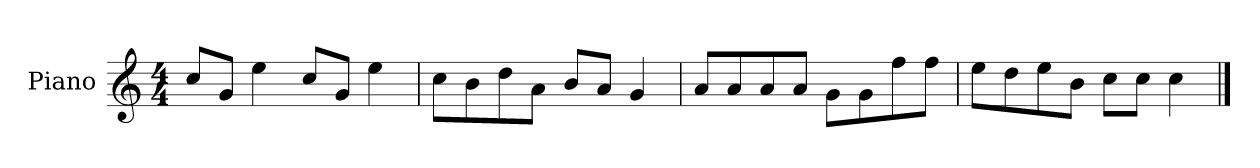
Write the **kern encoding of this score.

**kern
*part1
*staff1
*I"Piano
*I'P-no
*clefG2
*k[]
*M4/4
*MM90
=1
8cc/L
8g/J
4ee\
8cc/L
8g/J
4ee\
=2
8cc\L
8b\
8dd\
8a\J
8b/L
8a/J
4g/
=3
8a/L
8a/
8a/
8a/J
8g\L
8g\
8ff\
8ff\J
=4
8ee\L
8dd\
8ee\
8b\J
8cc\L
8cc\J
4cc\
==
*-
